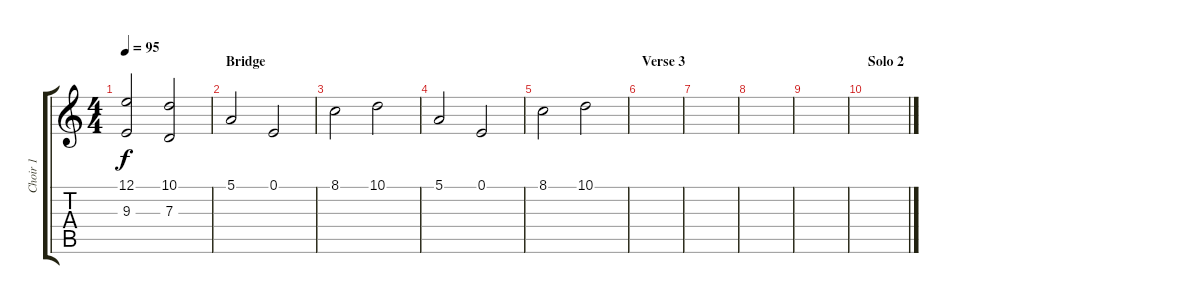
\track ("Choir 1" "Choir 1") {instrument choiraahs}
\staff {score tabs}
\tuning (E4 B3 G3 D3 A2 E2) {hide}
\ts (4 4)
\tempo 95
\clef g2
\ks c
(12.1 9.3).2{dy f} (10.1 7.3).2 |
\section ("" "Bridge")
5.1.2 0.1.2 |
8.1.2 10.1.2 |
5.1.2 0.1.2 |
8.1.2 10.1.2 |
\section ("" "Verse 3")
|
|
|
|
\section ("" "Solo 2")
